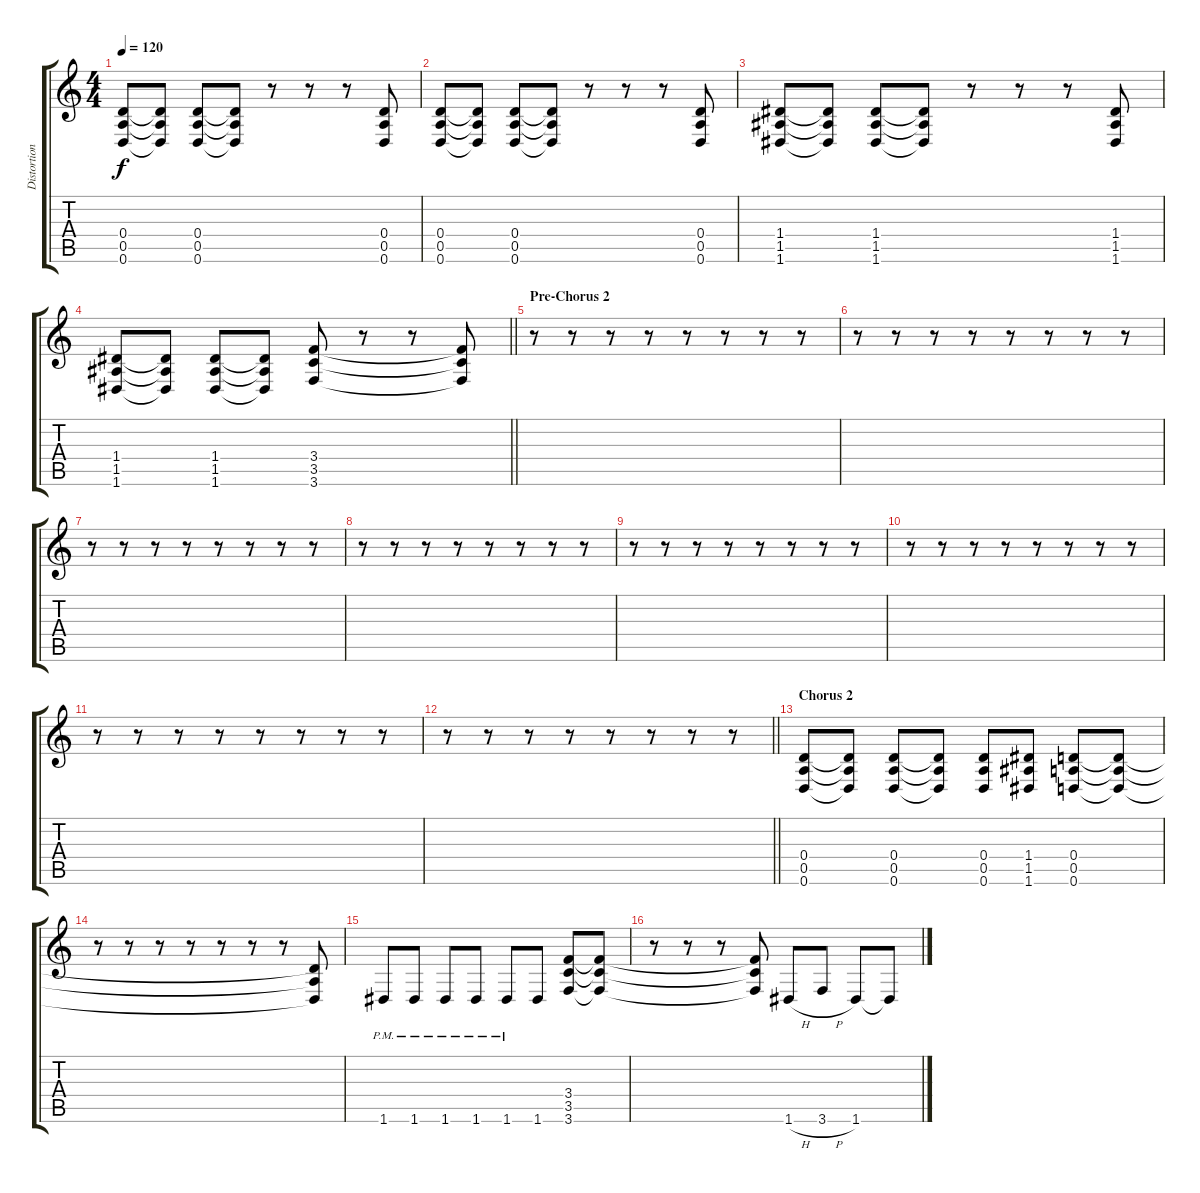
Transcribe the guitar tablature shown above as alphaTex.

\track ("Distortion 1" "Distortion") {instrument distortionguitar}
\staff {score tabs}
\tuning (E4 B3 G3 D3 A2 D2) {hide}
\ts (4 4)
\tempo 120
\clef g2
\ks c
(0.4 0.5 0.6).8{dy f} (0.4{t} 0.5{t} 0.6{t}).8 (0.4 0.5 0.6).8 (0.4{t} 0.5{t} 0.6{t}).8 r.8 r.8 r.8 (0.4 0.5 0.6).8 |
(0.4 0.5 0.6).8 (0.4{t} 0.5{t} 0.6{t}).8 (0.4 0.5 0.6).8 (0.4{t} 0.5{t} 0.6{t}).8 r.8 r.8 r.8 (0.4 0.5 0.6).8 |
(1.4 1.5 1.6).8 (1.4{t} 1.5{t} 1.6{t}).8 (1.4 1.5 1.6).8 (1.4{t} 1.5{t} 1.6{t}).8 r.8 r.8 r.8 (1.4 1.5 1.6).8 |
\barLineRight lightlight
(1.4 1.5 1.6).8 (1.4{t} 1.5{t} 1.6{t}).8 (1.4 1.5 1.6).8 (1.4{t} 1.5{t} 1.6{t}).8 (3.4 3.5 3.6).8 r.8 r.8 (3.4{t} 3.5{t} 3.6{t}).8 |
\section ("" "Pre-Chorus 2")
r.8 r.8 r.8 r.8 r.8 r.8 r.8 r.8 |
r.8 r.8 r.8 r.8 r.8 r.8 r.8 r.8 |
r.8 r.8 r.8 r.8 r.8 r.8 r.8 r.8 |
r.8 r.8 r.8 r.8 r.8 r.8 r.8 r.8 |
r.8 r.8 r.8 r.8 r.8 r.8 r.8 r.8 |
r.8 r.8 r.8 r.8 r.8 r.8 r.8 r.8 |
r.8 r.8 r.8 r.8 r.8 r.8 r.8 r.8 |
\barLineRight lightlight
r.8 r.8 r.8 r.8 r.8 r.8 r.8 r.8 |
\section ("" "Chorus 2")
(0.4 0.5 0.6).8 (0.4{t} 0.5{t} 0.6{t}).8 (0.4 0.5 0.6).8 (0.4{t} 0.5{t} 0.6{t}).8 (0.4 0.5 0.6).8 (1.4 1.5 1.6).8 (0.4 0.5 0.6).8 (0.4{t} 0.5{t} 0.6{t}).8 |
r.8 r.8 r.8 r.8 r.8 r.8 r.8 (0.4{t} 0.5{t} 0.6{t}).8 |
1.6{pm}.8 1.6{pm}.8 1.6{pm}.8 1.6{pm}.8 1.6{pm}.8 1.6.8 (3.4 3.5 3.6).8 (3.4{t} 3.5{t} 3.6{t}).8 |
r.8 r.8 r.8 (3.4{t} 3.5{t} 3.6{t}).8 1.6{h}.8 3.6{h}.8 1.6.8 1.6{t}.8
